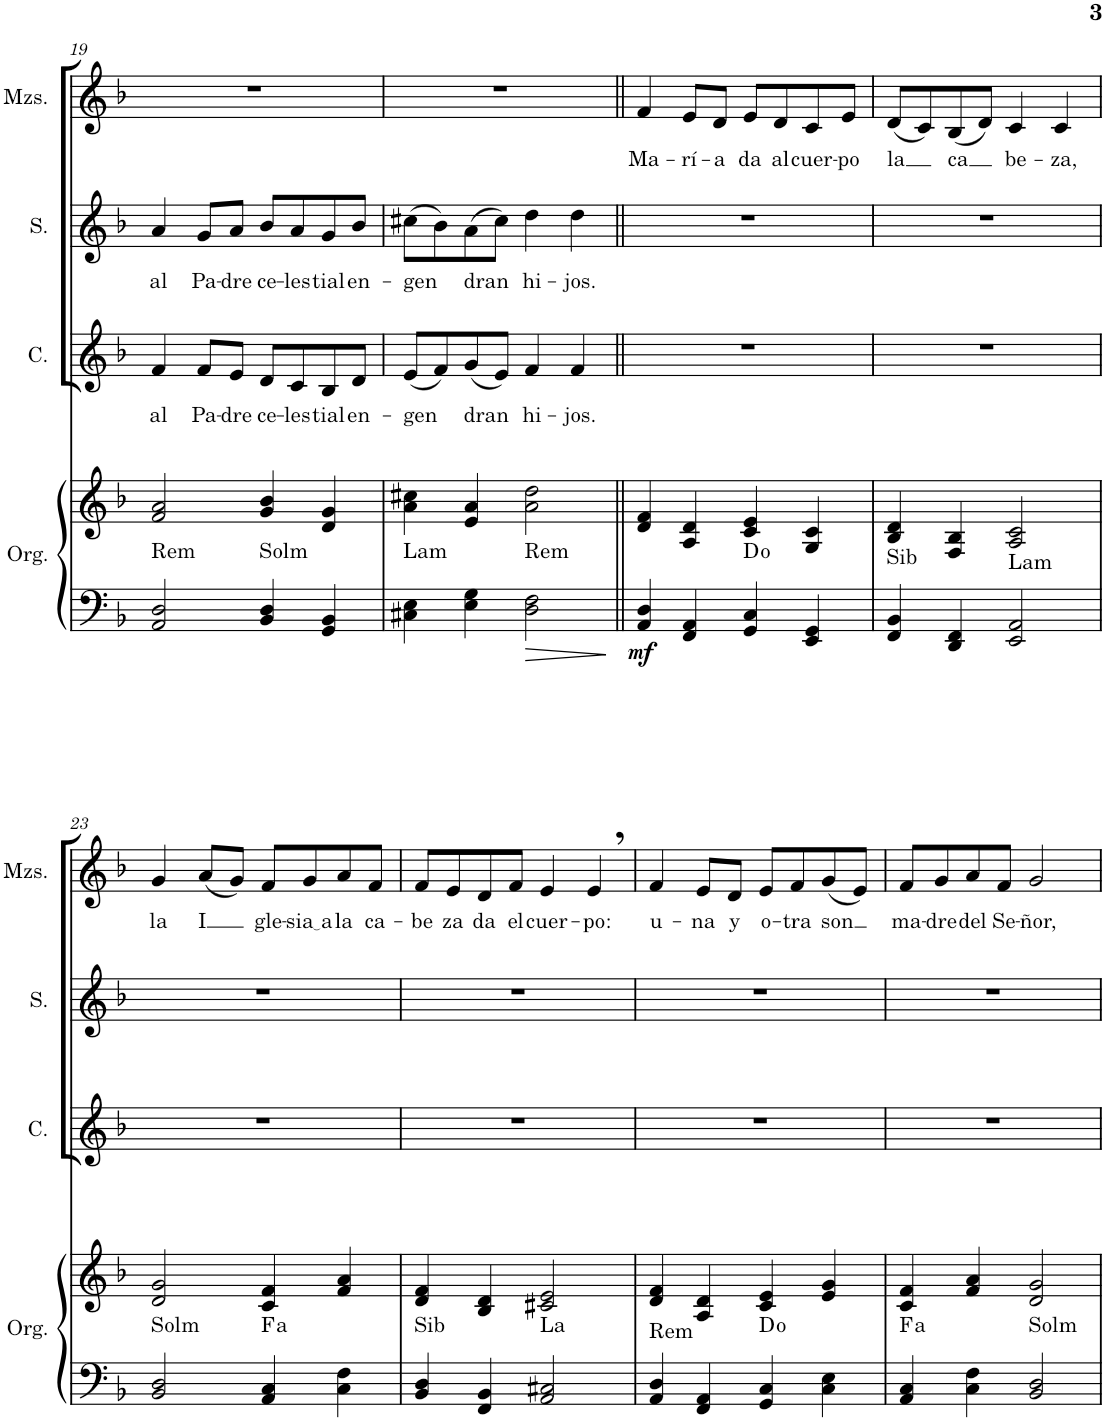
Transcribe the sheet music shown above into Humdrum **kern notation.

**kern	**kern	**dynam	**harte	**kern	**text	**kern	**text	**kern	**text
*part4	*part4	*part4	*part4	*part3	*part3	*part2	*part2	*part1	*part1
*staff5	*staff4	*staff4/5	*	*staff3	*staff3	*staff2	*staff2	*staff1	*staff1
*I"Órgano	*	*	*	*I"Contralto	*	*I"Soprano	*	*I"Solista	*
*	*	*	*	*I'C.	*	*I'S.	*	*	*
!!LO:PB:g=z
*clefF4	*clefG2	*	*	*clefG2	*	*clefG2	*	*clefG2	*
*k[b-]	*k[b-]	*	*	*k[b-]	*	*k[b-]	*	*k[b-]	*
*M4/4	*M4/4	*	*	*M4/4	*	*M4/4	*	*M4/4	*
=19	=19	=19	=19	=19	=19	=19	=19	=19	=19
!	!	!	!LO:H:kt=Rem	!	!LO:LY:b	!	!LO:LY:b	!	!
2AA/ 2D/	2f/ 2a/	.	N	4f/	al	4a/	al	1r	.
!	!	!	!	!	!LO:LY:b	!	!LO:LY:b	!	!
.	.	.	.	8f/L	Pa-	8g/L	Pa-	.	.
!	!	!	!	!	!LO:LY:b	!	!LO:LY:b	!	!
.	.	.	.	8e/J	-dre	8a/J	-dre	.	.
!	!	!	!LO:H:kt=Solm	!	!LO:LY:b	!	!LO:LY:b	!	!
4BB-/ 4D/	4g/ 4b-/	.	N	8d/L	ce-	8b-/L	ce-	.	.
!	!	!	!	!	!LO:LY:b	!	!LO:LY:b	!	!
.	.	.	.	8c/	-les	8a/	-les	.	.
!	!	!	!	!	!LO:LY:b	!	!LO:LY:b	!	!
4GG/ 4BB-/	4d/ 4g/	.	.	8B-/	tial	8g/	tial	.	.
!	!	!	!	!	!LO:LY:b	!	!LO:LY:b	!	!
.	.	.	.	8d/J	en-	8b-/J	en-	.	.
=20	=20	=20	=20	=20	=20	=20	=20	=20	=20
!	!	!	!LO:H:kt=Lam	!	!LO:LY:b	!	!LO:LY:b	!	!
4C#X\ 4E\	4a\ 4cc#X\	.	N	(8e/L	-gen	(8cc#X\L	-gen	1r	.
.	.	.	.	8f/)	.	8b-\)	.	.	.
!	!	!	!	!	!LO:LY:b	!	!LO:LY:b	!	!
4E\ 4G\	4e/ 4a/	.	.	(8g/	dran	(8a\	dran	.	.
.	.	.	.	8e/J)	.	8cc#\J)	.	.	.
!	!	!	!LO:H:kt=Rem	!	!LO:LY:b	!	!LO:LY:b	!	!
2D\ 2F\	2a\ 2dd\	.	N	4f/	hi-	4dd\	hi-	.	.
!	!	!	!	!	!LO:LY:b	!	!LO:LY:b	!	!
.	.	.	.	4f/	-jos.	4dd\	-jos.	.	.
=21||	=21||	=21||	=21||	=21||	=21||	=21||	=21||	=21||	=21||
!	!	!LO:DY:b=2	!	!	!	!	!	!	!LO:LY:b
4AA/ 4D/	4d/ 4f/	mf	.	1r	.	1r	.	4f/	Ma-
!	!	!	!	!	!	!	!	!	!LO:LY:b
4FF/ 4AA/	4A/ 4d/	.	.	.	.	.	.	8e/L	-rí-
!	!	!	!	!	!	!	!	!	!LO:LY:b
.	.	.	.	.	.	.	.	8d/J	-a
!	!	!	!	!	!	!	!	!	!LO:LY:b
4GG/ 4C/	4c/ 4e/	.	D:dim	.	.	.	.	8e/L	da
!	!	!	!	!	!	!	!	!	!LO:LY:b
.	.	.	.	.	.	.	.	8d/	al
!	!	!	!	!	!	!	!	!	!LO:LY:b
4EE/ 4GG/	4G/ 4c/	.	.	.	.	.	.	8c/	cuer-
!	!	!	!	!	!	!	!	!	!LO:LY:b
.	.	.	.	.	.	.	.	8e/J	-po
=22	=22	=22	=22	=22	=22	=22	=22	=22	=22
!	!	!	!LO:H:kt=Sib	!	!	!	!	!	!LO:LY:b
4FF/ 4BB-/	4B-/ 4d/	.	N	1r	.	1r	.	(8d/L	la
.	.	.	.	.	.	.	.	8c/)	.
!	!	!	!	!	!	!	!	!	!LO:LY:b
4DD/ 4FF/	4F/ 4B-/	.	.	.	.	.	.	(8B-/	ca
.	.	.	.	.	.	.	.	8d/J)	.
!	!	!	!LO:H:kt=Lam	!	!	!	!	!	!LO:LY:b
2EE/ 2AA/	2A/ 2c/	.	N	.	.	.	.	4c/	be-
!	!	!	!	!	!	!	!	!	!LO:LY:b
.	.	.	.	.	.	.	.	4c/	-za,
!!LO:LB:g=z
=23	=23	=23	=23	=23	=23	=23	=23	=23	=23
!	!	!	!LO:H:kt=Solm	!	!	!	!	!	!LO:LY:b
2BB-/ 2D/	2d/ 2g/	.	N	1r	.	1r	.	4g/	la
!	!	!	!	!	!	!	!	!	!LO:LY:b
.	.	.	.	.	.	.	.	(8a/L	I
.	.	.	.	.	.	.	.	8g/J)	.
!	!	!	!LO:H:kt=a	!	!	!	!	!	!LO:LY:b
4AA/ 4C/	4c/ 4f/	.	.	.	.	.	.	8f/L	gle-
!	!	!	!	!	!	!	!	!	!LO:LY:b
.	.	.	.	.	.	.	.	8g/	sia a
!	!	!	!	!	!	!	!	!	!LO:LY:b
4C\ 4F\	4f/ 4a/	.	.	.	.	.	.	8a/	la
!	!	!	!	!	!	!	!	!	!LO:LY:b
.	.	.	.	.	.	.	.	8f/J	ca-
=24	=24	=24	=24	=24	=24	=24	=24	=24	=24
!	!	!	!LO:H:kt=Sib	!	!	!	!	!	!LO:LY:b
4BB-/ 4D/	4d/ 4f/	.	N	1r	.	1r	.	8f/L	-be
!	!	!	!	!	!	!	!	!	!LO:LY:b
.	.	.	.	.	.	.	.	8e/	-za
!	!	!	!	!	!	!	!	!	!LO:LY:b
4FF/ 4BB-/	4B-/ 4d/	.	.	.	.	.	.	8d/	da
!	!	!	!	!	!	!	!	!	!LO:LY:b
.	.	.	.	.	.	.	.	8f/J	el
!	!	!	!LO:H:kt=La	!	!	!	!	!	!LO:LY:b
2AA/ 2C#X/	2c#X/ 2e/	.	N	.	.	.	.	4e/	cuer-
!	!	!	!	!	!	!	!	!	!LO:LY:b
.	.	.	.	.	.	.	.	4e,/	-po:
=25	=25	=25	=25	=25	=25	=25	=25	=25	=25
!	!	!	!LO:H:kt=Rem	!	!	!	!	!	!LO:LY:b
4AA/ 4D/	4d/ 4f/	.	N	1r	.	1r	.	4f/	u-
!	!	!	!	!	!	!	!	!	!LO:LY:b
4FF/ 4AA/	4A/ 4d/	.	.	.	.	.	.	8e/L	-na
!	!	!	!	!	!	!	!	!	!LO:LY:b
.	.	.	.	.	.	.	.	8d/J	y
!	!	!	!	!	!	!	!	!	!LO:LY:b
4GG/ 4C/	4c/ 4e/	.	D:dim	.	.	.	.	8e/L	o-
!	!	!	!	!	!	!	!	!	!LO:LY:b
.	.	.	.	.	.	.	.	8f/	-tra
!	!	!	!	!	!	!	!	!	!LO:LY:b
4C\ 4E\	4e/ 4g/	.	.	.	.	.	.	(8g/	-son
.	.	.	.	.	.	.	.	8e/J)	.
=26	=26	=26	=26	=26	=26	=26	=26	=26	=26
!	!	!	!LO:H:kt=a	!	!	!	!	!	!LO:LY:b
4AA/ 4C/	4c/ 4f/	.	.	1r	.	1r	.	8f/L	ma-
!	!	!	!	!	!	!	!	!	!LO:LY:b
.	.	.	.	.	.	.	.	8g/	-dre
!	!	!	!	!	!	!	!	!	!LO:LY:b
4C\ 4F\	4f/ 4a/	.	.	.	.	.	.	8a/	del
!	!	!	!	!	!	!	!	!	!LO:LY:b
.	.	.	.	.	.	.	.	8f/J	Se-
!	!	!	!LO:H:kt=Solm	!	!	!	!	!	!LO:LY:b
2BB-/ 2D/	2d/ 2g/	.	N	.	.	.	.	2g/	-ñor,
=	=	=	=	=	=	=	=	=	=
*-	*-	*-	*-	*-	*-	*-	*-	*-	*-
